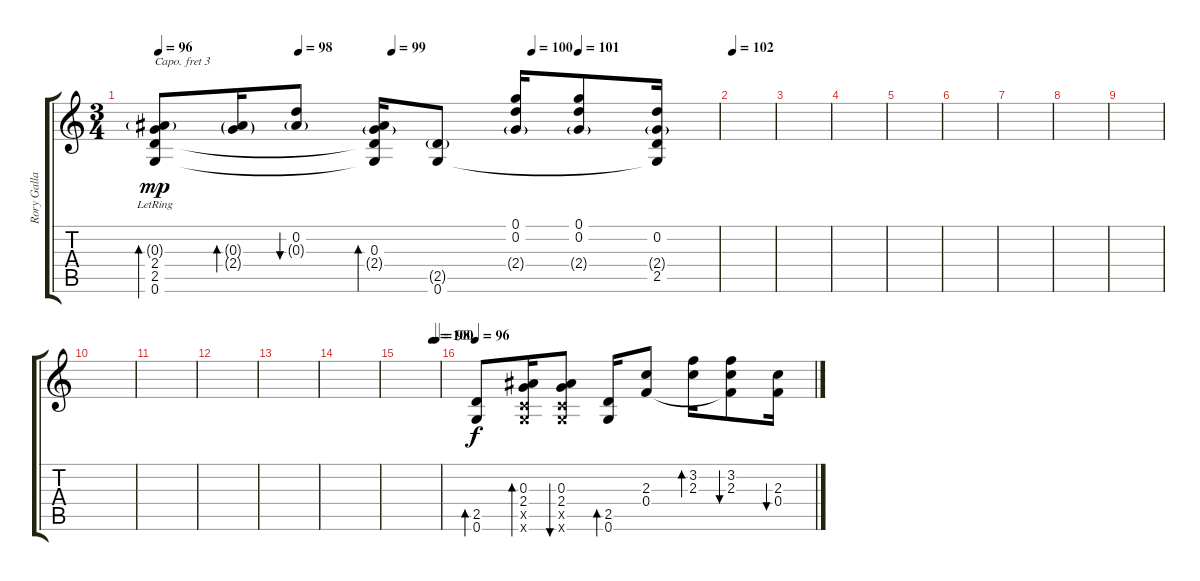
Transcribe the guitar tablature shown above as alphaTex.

\track ("Rory Gallagher" "Rory Galla") {instrument electricguitarclean}
\staff {score tabs}
\capo 3
\tuning (E4 B3 G3 D3 A2 E2) {hide}
\ts (3 4)
\tempo 96
\tempo (98 0.25)
\tempo (99 0.4166666666666667)
\tempo (100 0.6666666666666666)
\tempo (101 0.75)
\clef g2
\ks c
(0.3{g lr} 2.4{lr} 2.5{lr} 0.6{lr}).8{bd 240 dy mp} (0.3{g} 2.4{g}).16{bd 240} (0.2 0.3{g}).8{bu 240} (0.3 2.4{g} 2.5{t} 0.6{t}).16{bd 480} (2.5{g} 0.6).8 (0.1 0.2 2.4{g}).16 (0.1 0.2 2.4{g}).8 (0.2 2.4{g} 2.5 0.6{t}).16 |
\tempo 102
|
|
|
|
|
|
|
|
|
|
|
|
|
\tempo (100 0.8333333333333334)
\tempo (98 0.9166666666666666)
|
\tempo 96
(2.5 0.6).8{bd 120 dy f} (0.3 2.4 0.5{x} 0.6{x}).16{bd 120} (0.3 2.4 0.5{x} 0.6{x}).8{bu 120} (2.5 0.6).16{bd 120} (2.3 0.4).8 (3.2 2.3).16{bd 120} (3.2 2.3 0.4{t}).8{bu 240} (2.3 0.4).16{bu 240}
